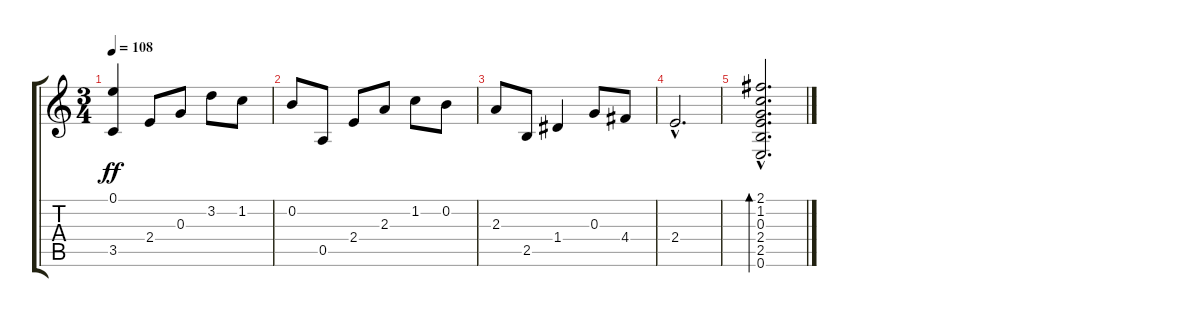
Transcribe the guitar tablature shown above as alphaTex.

\track "" {instrument acousticguitarnylon}
\staff {score tabs}
\tuning (E4 B3 G3 D3 A2 E2) {hide}
\ts (3 4)
\tempo 108
\clef g2
\ks c
(0.1 3.5).4{dy ff} 2.4.8 0.3.8 3.2.8 1.2.8 |
0.2.8 0.5.8 2.4.8 2.3.8 1.2.8 0.2.8 |
2.3.8 2.5.8 1.4.4 0.3.8 4.4.8 |
2.4{hac}.2{d} |
(2.1{hac} 1.2{hac} 0.3{hac} 2.4{hac} 2.5{hac} 0.6{hac}).2{d bd 60}
